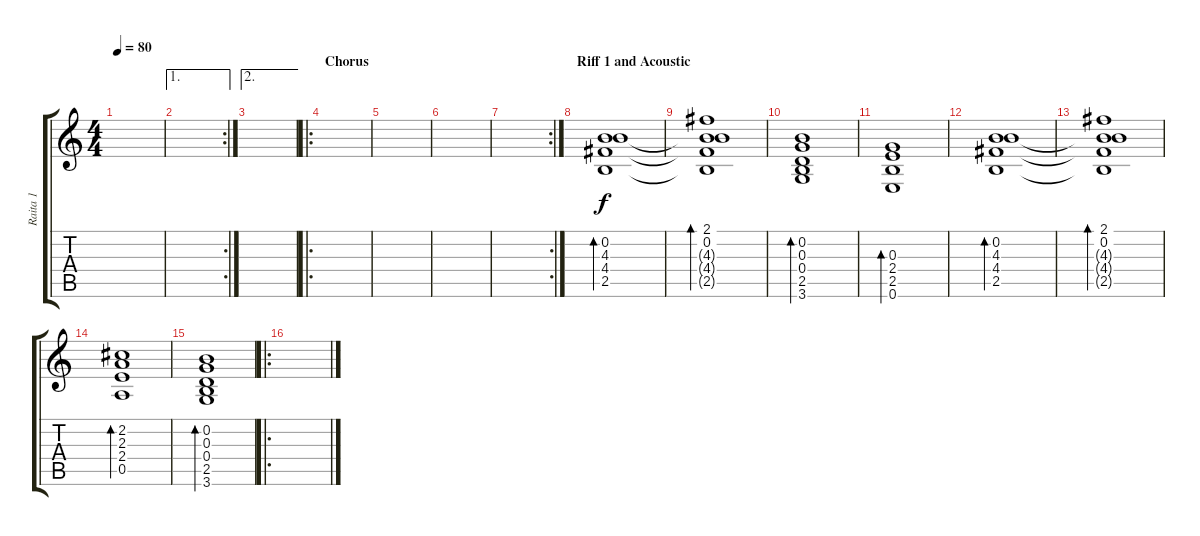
\track ("Raita 1" "Raita 1") {instrument acousticguitarsteel}
\staff {score tabs}
\tuning (E4 B3 G3 D3 A2 E2) {hide}
\ts (4 4)
\tempo 80
\clef g2
\ks c
|
\ae 1
\rc 2
|
\ae 2
|
\ro
\section ("" "Chorus")
|
|
|
\rc 2
|
\section ("" "Riff 1 and Acoustic")
(0.2 4.3 4.4 2.5).1{bd 60} |
(2.1 0.2 4.3{t} 4.4{t} 2.5{t}).1{bd 60} |
(0.2 0.3 0.4 2.5 3.6).1{bd 60} |
(0.3 2.4 2.5 0.6).1{bd 60} |
(0.2 4.3 4.4 2.5).1{bd 60} |
(2.1 0.2 4.3{t} 4.4{t} 2.5{t}).1{bd 60} |
(2.2 2.3 2.4 0.5).1{bd 60} |
(0.2 0.3 0.4 2.5 3.6).1{bd 60} |
\ro
